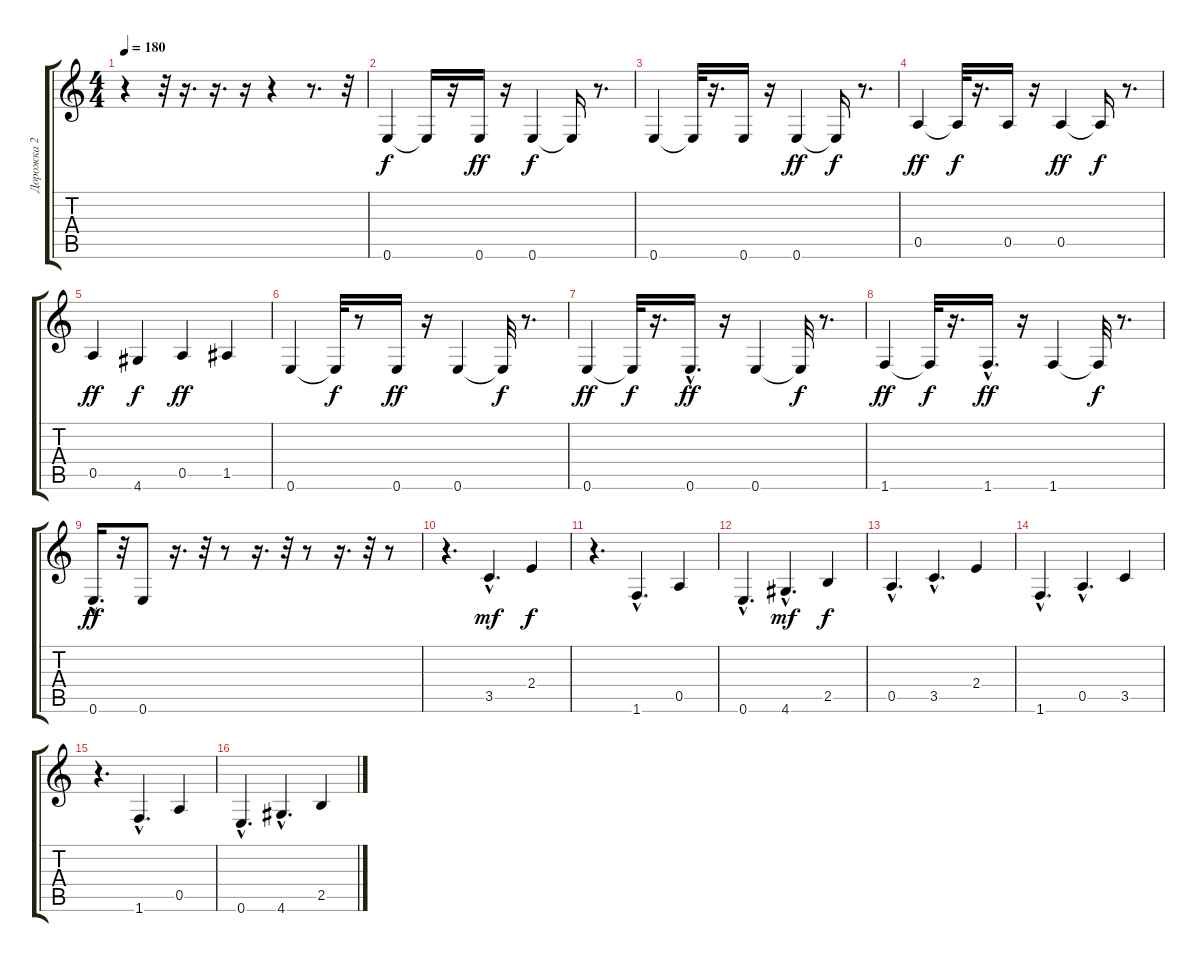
\track ("Дорожка 2" "Дорожка 2") {instrument electricbassfinger}
\staff {score tabs}
\tuning (E4 B3 G3 D3 A2 E2) {hide}
\ts (4 4)
\tempo 180
\clef g2
\ks c
r.4{dy f} r.32 r.16{d} r.16{d} r.16 r.4 r.8{d} r.32 |
0.6.4 0.6{t}.16 r.16 0.6.16{dy ff} r.16 0.6.4{dy f} 0.6{t}.16 r.8{d} |
0.6.4 0.6{t}.32 r.16{d} 0.6.16 r.16 0.6.4{dy ff} 0.6{t}.16{dy f} r.8{d} |
0.5.4{dy ff} 0.5{t}.32{dy f} r.16{d} 0.5.16 r.16 0.5.4{dy ff} 0.5{t}.16{dy f} r.8{d} |
0.5.4{dy ff} 4.6.4{dy f} 0.5.4{dy ff} 1.5.4 |
0.6.4 0.6{t}.32{dy f} r.8 0.6.16{dy ff} r.16 0.6.4 0.6{t}.32{dy f} r.8{d} |
0.6.4{dy ff} 0.6{t}.32{dy f} r.16{d} 0.6{hac}.16{d dy ff} r.16 0.6.4 0.6{t}.32{dy f} r.8{d} |
1.6.4{dy ff} 1.6{t}.32{dy f} r.16{d} 1.6{hac}.16{d dy ff} r.16 1.6.4 1.6{t}.32{dy f} r.8{d} |
0.6{hac}.16{d dy ff} r.32 0.6.8 r.16{d} r.32 r.8 r.16{d} r.32 r.8 r.16{d} r.32 r.8 |
r.4{d} 3.5{hac}.4{d dy mf} 2.4.4{dy f} |
r.4{d} 1.6{hac}.4{d} 0.5.4 |
0.6{hac}.4{d} 4.6{hac}.4{d dy mf} 2.5.4{dy f} |
0.5{hac}.4{d} 3.5{hac}.4{d} 2.4.4 |
1.6{hac}.4{d} 0.5{hac}.4{d} 3.5.4 |
r.4{d} 1.6{hac}.4{d} 0.5.4 |
0.6{hac}.4{d} 4.6{hac}.4{d} 2.5.4
